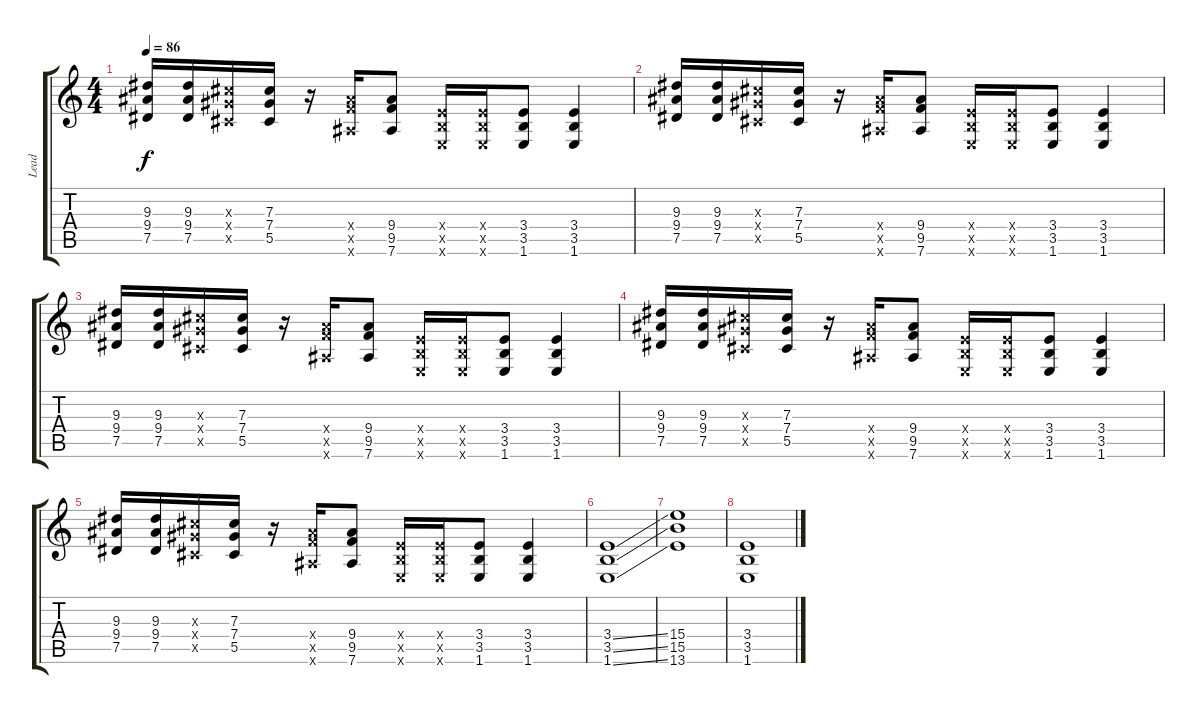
\track ("Lead" "Lead") {instrument distortionguitar}
\staff {score tabs}
\tuning (Eb4 Bb3 Gb3 Db3 Ab2 Eb2) {hide}
\ts (4 4)
\tempo 86
\clef g2
\ks c
(9.3 9.4 7.5).16{dy f} (9.3 9.4 7.5).16 (7.3{x} 7.4{x} 5.5{x}).16 (7.3 7.4 5.5).16 r.16 (9.4{x} 9.5{x} 7.6{x}).16 (9.4 9.5 7.6).8 (3.4{x} 3.5{x} 1.6{x}).16 (3.4{x} 3.5{x} 1.6{x}).16 (3.4 3.5 1.6).8 (3.4 3.5 1.6).4 |
(9.3 9.4 7.5).16 (9.3 9.4 7.5).16 (7.3{x} 7.4{x} 5.5{x}).16 (7.3 7.4 5.5).16 r.16 (9.4{x} 9.5{x} 7.6{x}).16 (9.4 9.5 7.6).8 (3.4{x} 3.5{x} 1.6{x}).16 (3.4{x} 3.5{x} 1.6{x}).16 (3.4 3.5 1.6).8 (3.4 3.5 1.6).4 |
(9.3 9.4 7.5).16 (9.3 9.4 7.5).16 (7.3{x} 7.4{x} 5.5{x}).16 (7.3 7.4 5.5).16 r.16 (9.4{x} 9.5{x} 7.6{x}).16 (9.4 9.5 7.6).8 (3.4{x} 3.5{x} 1.6{x}).16 (3.4{x} 3.5{x} 1.6{x}).16 (3.4 3.5 1.6).8 (3.4 3.5 1.6).4 |
(9.3 9.4 7.5).16 (9.3 9.4 7.5).16 (7.3{x} 7.4{x} 5.5{x}).16 (7.3 7.4 5.5).16 r.16 (9.4{x} 9.5{x} 7.6{x}).16 (9.4 9.5 7.6).8 (3.4{x} 3.5{x} 1.6{x}).16 (3.4{x} 3.5{x} 1.6{x}).16 (3.4 3.5 1.6).8 (3.4 3.5 1.6).4 |
(9.3 9.4 7.5).16 (9.3 9.4 7.5).16 (7.3{x} 7.4{x} 5.5{x}).16 (7.3 7.4 5.5).16 r.16 (9.4{x} 9.5{x} 7.6{x}).16 (9.4 9.5 7.6).8 (3.4{x} 3.5{x} 1.6{x}).16 (3.4{x} 3.5{x} 1.6{x}).16 (3.4 3.5 1.6).8 (3.4 3.5 1.6).4 |
(3.4{ss} 3.5{ss} 1.6{ss}).1 |
(15.4 15.5 13.6).1 |
(3.4 3.5 1.6).1
